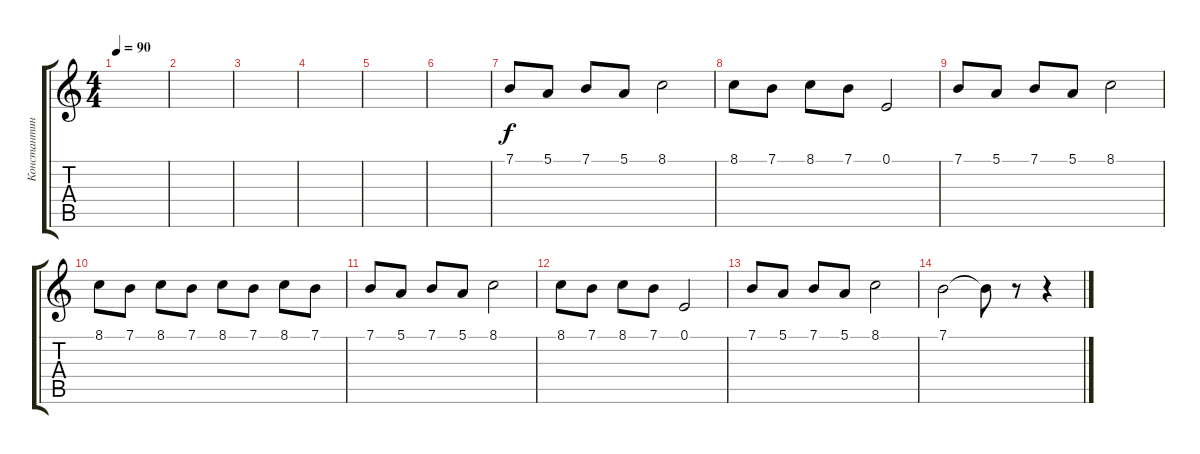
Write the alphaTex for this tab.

\track ("Константин Бекрев" "Константин") {instrument acousticgrandpiano}
\staff {score tabs}
\tuning (E4 B3 G3 D3 A2 E2) {hide}
\ts (4 4)
\tempo 90
\clef g2
\ks c
|
|
|
|
|
|
7.1.8 5.1.8 7.1.8 5.1.8 8.1.2 |
8.1.8 7.1.8 8.1.8 7.1.8 0.1.2 |
7.1.8 5.1.8 7.1.8 5.1.8 8.1.2 |
8.1.8 7.1.8 8.1.8 7.1.8 8.1.8 7.1.8 8.1.8 7.1.8 |
7.1.8 5.1.8 7.1.8 5.1.8 8.1.2 |
8.1.8 7.1.8 8.1.8 7.1.8 0.1.2 |
7.1.8 5.1.8 7.1.8 5.1.8 8.1.2 |
7.1.2 7.1{t}.8 r.8 r.4
